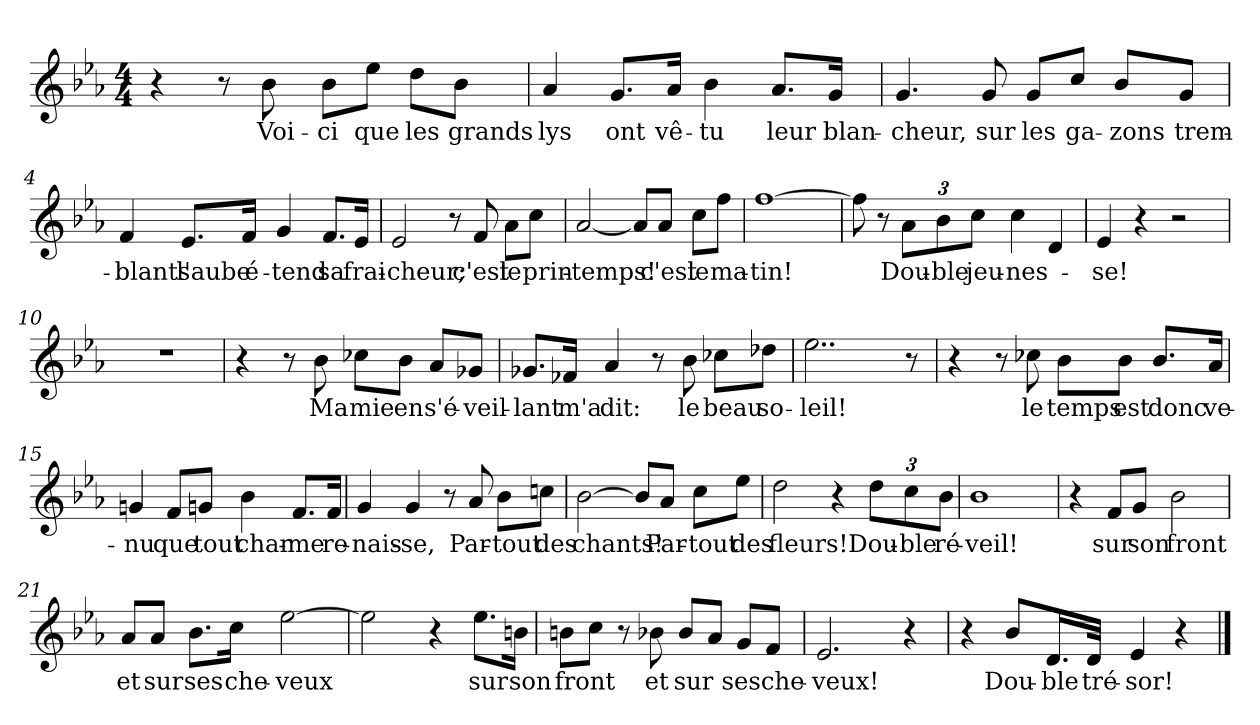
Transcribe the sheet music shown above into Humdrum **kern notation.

**kern	**text
*part1	*part1
*staff1	*staff1
*clefG2	*
*k[b-e-a-]	*
*M4/4	*
=1	=1
4r	.
8r	.
!	!LO:LY:b
8b-\	Voi-
!	!LO:LY:b
8b-\L	-ci
!	!LO:LY:b
8ee-\J	que
!	!LO:LY:b
8dd\L	les
!	!LO:LY:b
8b-\J	grands
=2	=2
!	!LO:LY:b
4a-/	lys
!	!LO:LY:b
8.g/L	ont
!	!LO:LY:b
16a-/Jk	vê-
!	!LO:LY:b
4b-\	-tu
!	!LO:LY:b
8.a-/L	leur
!	!LO:LY:b
16g/Jk	blan-
=3	=3
!	!LO:LY:b
4.g/	-cheur,
!	!LO:LY:b
8g/	sur
!	!LO:LY:b
8g/L	les
!	!LO:LY:b
8cc/J	ga-
!	!LO:LY:b
8b-/L	-zons
!	!LO:LY:b
8g/J	trem-
=4	=4
!	!LO:LY:b
4f/	-blants
!	!LO:LY:b
8.e-/L	l'aube
!	!LO:LY:b
16f/Jk	é-
!	!LO:LY:b
4g/	-tend
!	!LO:LY:b
8.f/L	sa
!	!LO:LY:b
16e-/Jk	frai-
!!LO:LB:g=z
=5	=5
!	!LO:LY:b
2e-/	-cheur;
8r	.
!	!LO:LY:b
8f/	c'est
!	!LO:LY:b
8a-\L	le
!	!LO:LY:b
8cc\J	prin-
=6	=6
!	!LO:LY:b
[2a-/	-temps!
8a-/L]	.
!	!LO:LY:b
8a-/J	c'est
!	!LO:LY:b
8cc\L	le
!	!LO:LY:b
8ff\J	ma-
=7	=7
!	!LO:LY:b
[1ff	-tin!
=8	=8
8ff\]	.
8r	.
!	!LO:LY:b
12a-\L	Dou-
!	!LO:LY:b
12b-\	-ble
!	!LO:LY:b
12cc\J	jeu-
!	!LO:LY:b
4cc\	-nes-
4d/	.
=9	=9
!	!LO:LY:b
4e-/	-se!
4r	.
2r	.
=10	=10
1r	.
=11	=11
4r	.
8r	.
!	!LO:LY:b
8b-\	Ma
!	!LO:LY:b
8cc-X\L	mie
!	!LO:LY:b
8b-\J	en
!	!LO:LY:b
8a-/L	s'é-
!	!LO:LY:b
8g-X/J	-veil-
!!LO:LB:g=z
=12	=12
!	!LO:LY:b
8.g-X/L	-lant
!	!LO:LY:b
16f-X/Jk	m'a
!	!LO:LY:b
4a-/	dit:
8r	.
!	!LO:LY:b
8b-\	le
!	!LO:LY:b
8cc-X\L	beau
!	!LO:LY:b
8dd-X\J	so-
=13	=13
!	!LO:LY:b
2..ee-\	-leil!
8r	.
=14	=14
4r	.
8r	.
!	!LO:LY:b
8cc-X\	le
!	!LO:LY:b
8b-\L	temps
!	!LO:LY:b
8b-\J	est
!	!LO:LY:b
8.b-/L	donc
!	!LO:LY:b
16a-/Jk	ve-
=15	=15
!	!LO:LY:b
4gn/	-nu
!	!LO:LY:b
8f/L	que
!	!LO:LY:b
8gn/J	tout
!	!LO:LY:b
4b-\	char-
!	!LO:LY:b
8.f/L	-me
!	!LO:LY:b
16f/Jk	re-
=16	=16
!	!LO:LY:b
4g/	-nais-
!	!LO:LY:b
4g/	-se,
8r	.
!	!LO:LY:b
8a-/	Par-
!	!LO:LY:b
8b-\L	-tout
!	!LO:LY:b
8ccn\J	des
!!LO:LB:g=z
=17	=17
!	!LO:LY:b
[2b-\	chants!
8b-/L]	.
!	!LO:LY:b
8a-/J	Par-
!	!LO:LY:b
8cc\L	-tout
!	!LO:LY:b
8ee-\J	des
=18	=18
!	!LO:LY:b
2dd\	fleurs!
4r	.
!	!LO:LY:b
12dd\L	Dou-
!	!LO:LY:b
12cc\	-ble
!	!LO:LY:b
12b-\J	ré-
=19	=19
!	!LO:LY:b
1b-	-veil!
=20	=20
4r	.
!	!LO:LY:b
8f/L	sur
!	!LO:LY:b
8g/J	son
!	!LO:LY:b
2b-\	front
=21	=21
!	!LO:LY:b
8a-/L	et
!	!LO:LY:b
8a-/J	sur
!	!LO:LY:b
8.b-\L	ses
!	!LO:LY:b
16cc\Jk	che-
!	!LO:LY:b
[2ee-\	-veux
=22	=22
2ee-\]	.
4r	.
!	!LO:LY:b
8.ee-\L	sur
!	!LO:LY:b
16bn\Jk	son
=23	=23
!	!LO:LY:b
8bn\L	front
8cc\J	.
8r	.
!	!LO:LY:b
8b-X\	et
!	!LO:LY:b
8b-/L	sur
8a-/J	.
!	!LO:LY:b
8g/L	ses
!	!LO:LY:b
8f/J	che-
!!LO:LB:g=z
=24	=24
!	!LO:LY:b
2.e-/	-veux!
4r	.
=25	=25
4r	.
!	!LO:LY:b
8b-/L	Dou-
!	!LO:LY:b
16.d/L	-ble
!	!LO:LY:b
32d/JJk	tré-
!	!LO:LY:b
4e-/	-sor!
4r	.
==	==
*-	*-
